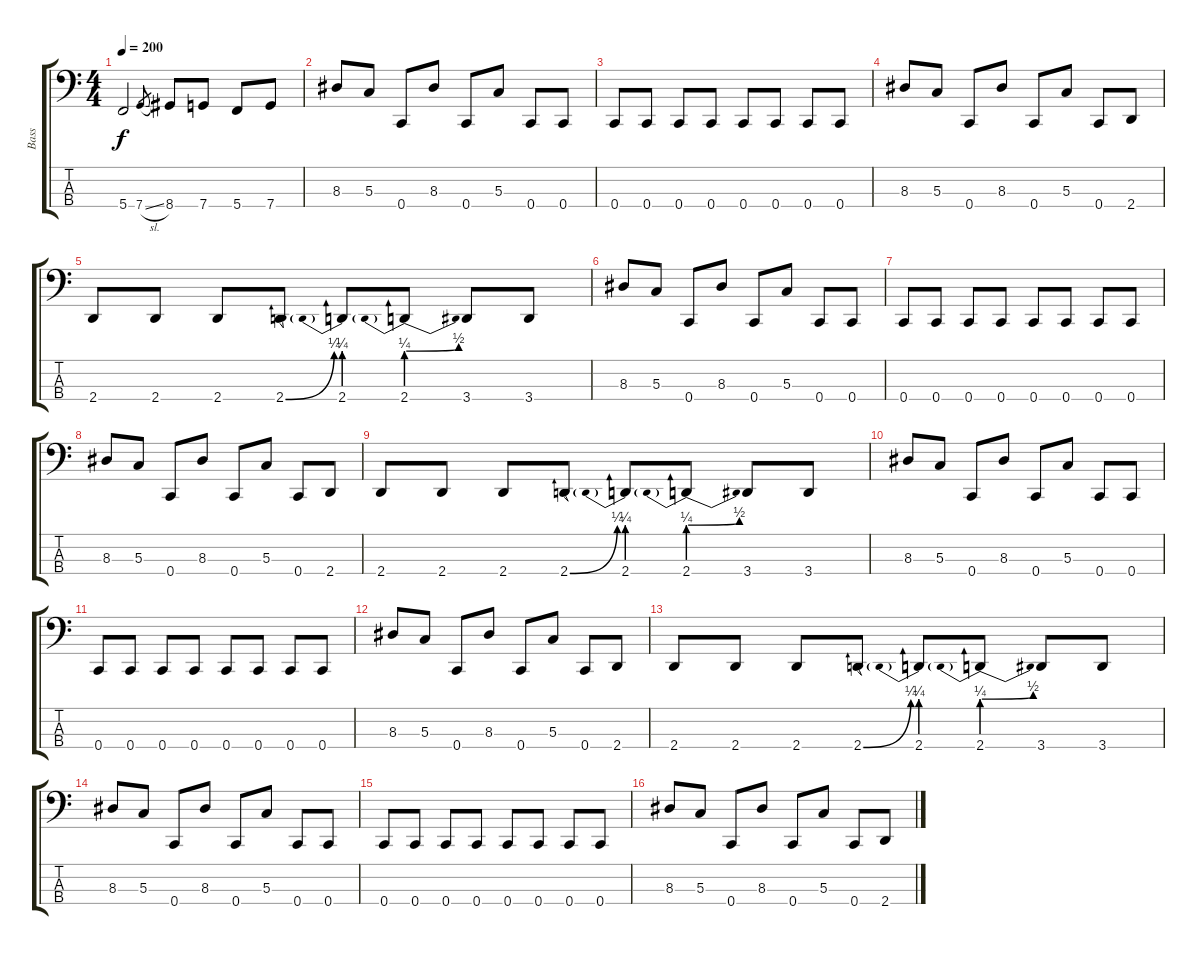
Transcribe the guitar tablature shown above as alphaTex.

\track ("Bass" "Bass") {instrument electricbasspick}
\staff {score tabs}
\tuning (F2 C2 G1 C1) {hide}
\ts (4 4)
\tempo 200
\clef f4
\ks c
5.4.2{dy f} 7.4{sl}.8{gr} 8.4.8 7.4.8 5.4.8 7.4.8 |
8.3.8 5.3.8 0.4.8 8.3.8 0.4.8 5.3.8 0.4.8 0.4.8 |
0.4.8 0.4.8 0.4.8 0.4.8 0.4.8 0.4.8 0.4.8 0.4.8 |
8.3.8 5.3.8 0.4.8 8.3.8 0.4.8 5.3.8 0.4.8 2.4.8 |
2.4.8 2.4.8 2.4.8 2.4{be (bend 0 0 60 1)}.8 2.4{be (prebend 0 1 60 1)}.8 2.4{be (prebendbend 0 1 60 2)}.8 3.4.8 3.4.8 |
8.3.8 5.3.8 0.4.8 8.3.8 0.4.8 5.3.8 0.4.8 0.4.8 |
0.4.8 0.4.8 0.4.8 0.4.8 0.4.8 0.4.8 0.4.8 0.4.8 |
8.3.8 5.3.8 0.4.8 8.3.8 0.4.8 5.3.8 0.4.8 2.4.8 |
2.4.8 2.4.8 2.4.8 2.4{be (bend 0 0 60 1)}.8 2.4{be (prebend 0 1 60 1)}.8 2.4{be (prebendbend 0 1 60 2)}.8 3.4.8 3.4.8 |
8.3.8 5.3.8 0.4.8 8.3.8 0.4.8 5.3.8 0.4.8 0.4.8 |
0.4.8 0.4.8 0.4.8 0.4.8 0.4.8 0.4.8 0.4.8 0.4.8 |
8.3.8 5.3.8 0.4.8 8.3.8 0.4.8 5.3.8 0.4.8 2.4.8 |
2.4.8 2.4.8 2.4.8 2.4{be (bend 0 0 60 1)}.8 2.4{be (prebend 0 1 60 1)}.8 2.4{be (prebendbend 0 1 60 2)}.8 3.4.8 3.4.8 |
8.3.8 5.3.8 0.4.8 8.3.8 0.4.8 5.3.8 0.4.8 0.4.8 |
0.4.8 0.4.8 0.4.8 0.4.8 0.4.8 0.4.8 0.4.8 0.4.8 |
8.3.8 5.3.8 0.4.8 8.3.8 0.4.8 5.3.8 0.4.8 2.4.8
